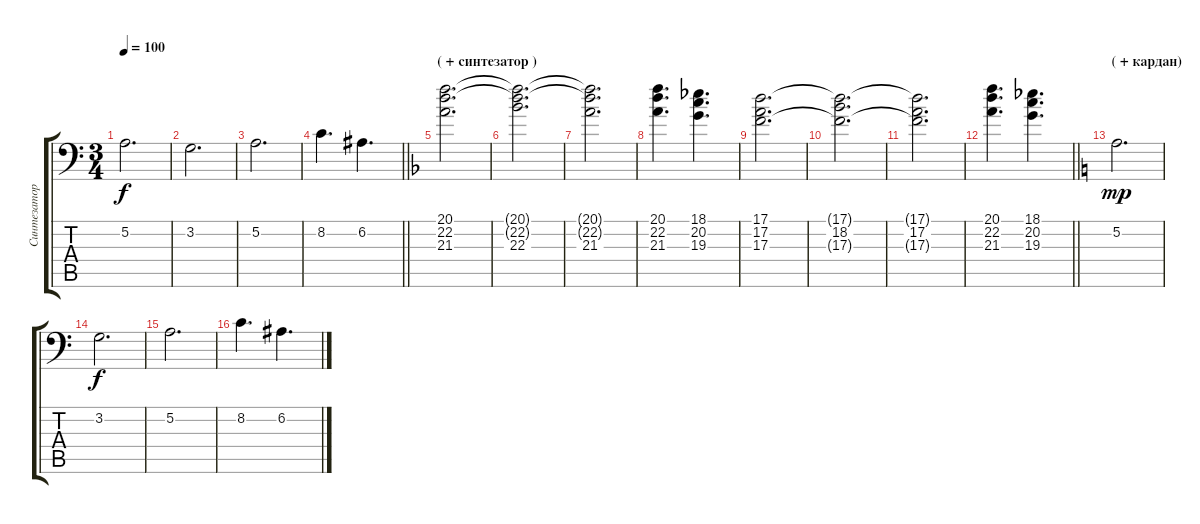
\track ("Синтезатор" "Синтезатор") {instrument stringensemble1}
\staff {score tabs}
\tuning (A3 E3 C3 G2 D2 A1) {hide}
\ts (3 4)
\tempo 100
\clef f4
\ks aminor
5.2.2{d dy f volume 12 instrument synthstrings1} |
3.2.2{d} |
5.2.2{d} |
\barLineRight lightlight
8.2.4{d} 6.2.4{d} |
\section ("" "( + синтезатор )")
\ks dminor
(20.1 22.2 21.3).2{d volume 12 instrument synthstrings2} |
(20.1{t} 22.2{t} 22.3).2{d} |
(20.1{t} 22.2{t} 21.3).2{d} |
(20.1 22.2 21.3).4{d} (18.1 20.2 19.3).4{d} |
(17.1 17.2 17.3).2{d volume 12 instrument synthstrings2} |
(17.1{t} 18.2 17.3{t}).2{d} |
(17.1{t} 17.2 17.3{t}).2{d} |
\barLineRight lightlight
(20.1 22.2 21.3).4{d} (18.1 20.2 19.3).4{d} |
\section ("" "( + кардан)")
\ks aminor
5.2.2{d dy mp volume 15 instrument synthstrings1} |
3.2.2{d dy f} |
5.2.2{d} |
8.2.4{d} 6.2.4{d}
